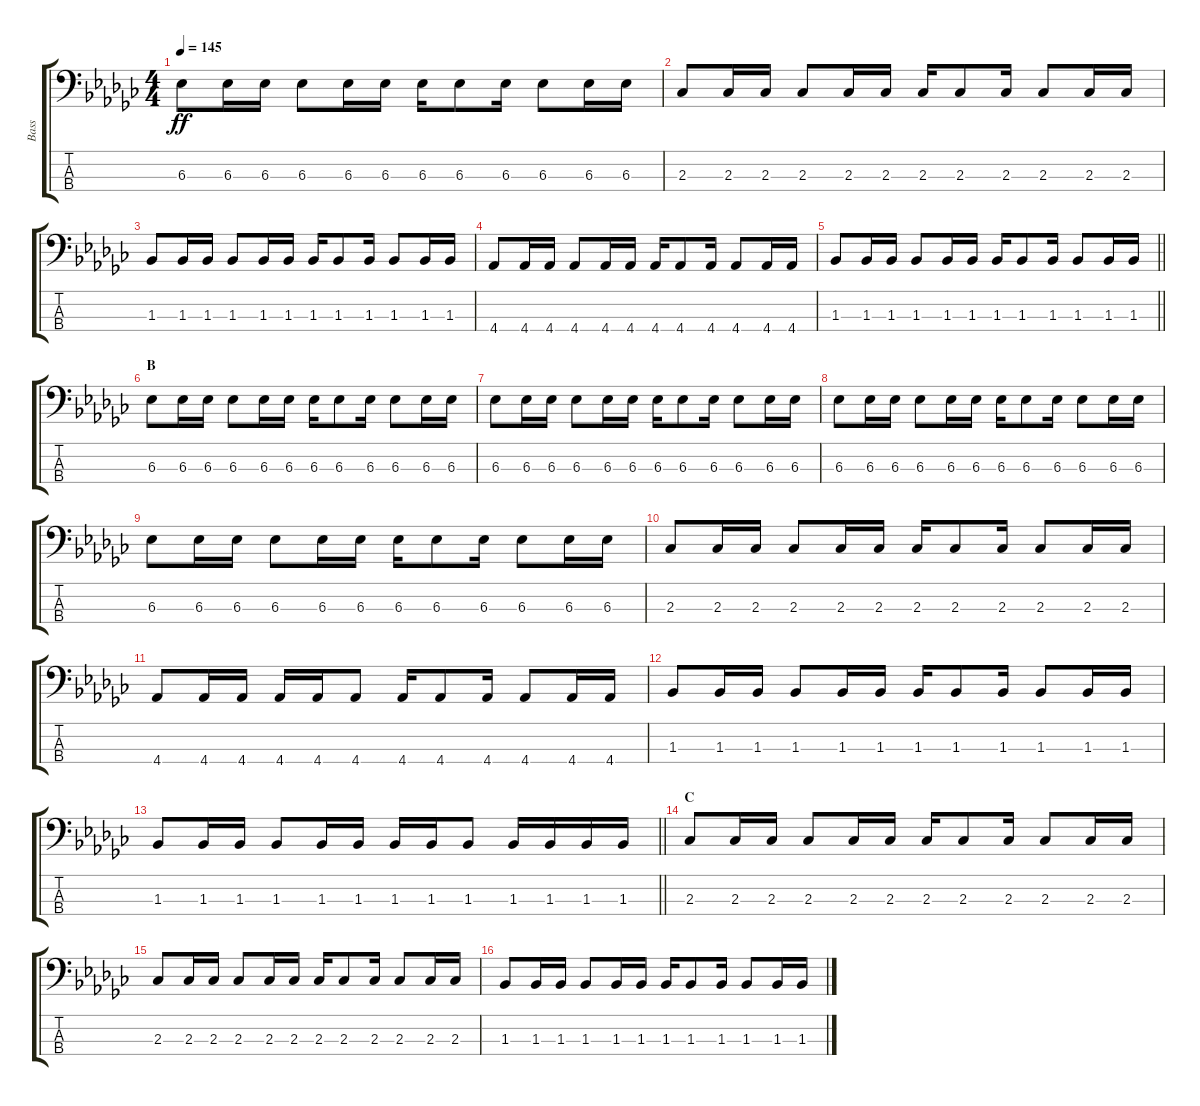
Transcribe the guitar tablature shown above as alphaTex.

\track ("Bass" "Bass") {instrument electricbasspick}
\staff {score tabs}
\tuning (G2 D2 A1 E1) {hide}
\ts (4 4)
\tempo 145
\clef f4
\ks gb
6.3.8{dy ff} 6.3.16 6.3.16 6.3.8 6.3.16 6.3.16 6.3.16 6.3.8 6.3.16 6.3.8 6.3.16 6.3.16 |
2.3.8 2.3.16 2.3.16 2.3.8 2.3.16 2.3.16 2.3.16 2.3.8 2.3.16 2.3.8 2.3.16 2.3.16 |
1.3.8 1.3.16 1.3.16 1.3.8 1.3.16 1.3.16 1.3.16 1.3.8 1.3.16 1.3.8 1.3.16 1.3.16 |
4.4.8 4.4.16 4.4.16 4.4.8 4.4.16 4.4.16 4.4.16 4.4.8 4.4.16 4.4.8 4.4.16 4.4.16 |
\barLineRight lightlight
1.3.8 1.3.16 1.3.16 1.3.8 1.3.16 1.3.16 1.3.16 1.3.8 1.3.16 1.3.8 1.3.16 1.3.16 |
\section ("" "B")
6.3.8 6.3.16 6.3.16 6.3.8 6.3.16 6.3.16 6.3.16 6.3.8 6.3.16 6.3.8 6.3.16 6.3.16 |
6.3.8 6.3.16 6.3.16 6.3.8 6.3.16 6.3.16 6.3.16 6.3.8 6.3.16 6.3.8 6.3.16 6.3.16 |
6.3.8 6.3.16 6.3.16 6.3.8 6.3.16 6.3.16 6.3.16 6.3.8 6.3.16 6.3.8 6.3.16 6.3.16 |
6.3.8 6.3.16 6.3.16 6.3.8 6.3.16 6.3.16 6.3.16 6.3.8 6.3.16 6.3.8 6.3.16 6.3.16 |
2.3.8 2.3.16 2.3.16 2.3.8 2.3.16 2.3.16 2.3.16 2.3.8 2.3.16 2.3.8 2.3.16 2.3.16 |
4.4.8 4.4.16 4.4.16 4.4.16 4.4.16 4.4.8 4.4.16 4.4.8 4.4.16 4.4.8 4.4.16 4.4.16 |
1.3.8 1.3.16 1.3.16 1.3.8 1.3.16 1.3.16 1.3.16 1.3.8 1.3.16 1.3.8 1.3.16 1.3.16 |
\barLineRight lightlight
1.3.8 1.3.16 1.3.16 1.3.8 1.3.16 1.3.16 1.3.16 1.3.16 1.3.8 1.3.16 1.3.16 1.3.16 1.3.16 |
\section ("" "C")
2.3.8 2.3.16 2.3.16 2.3.8 2.3.16 2.3.16 2.3.16 2.3.8 2.3.16 2.3.8 2.3.16 2.3.16 |
2.3.8 2.3.16 2.3.16 2.3.8 2.3.16 2.3.16 2.3.16 2.3.8 2.3.16 2.3.8 2.3.16 2.3.16 |
1.3.8 1.3.16 1.3.16 1.3.8 1.3.16 1.3.16 1.3.16 1.3.8 1.3.16 1.3.8 1.3.16 1.3.16
